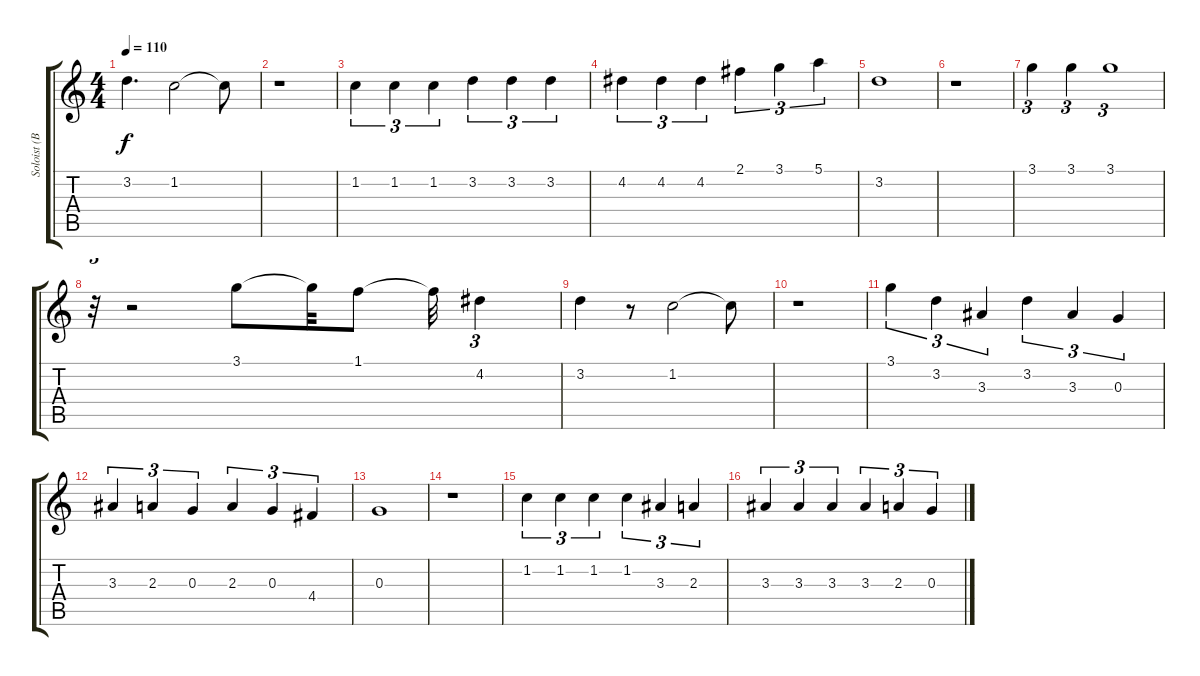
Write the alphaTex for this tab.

\track ("Soloist (BB) (none)" "Soloist (B") {instrument electricguitarjazz}
\staff {score tabs}
\tuning (E4 B3 G3 D3 A2 E2) {hide}
\ts (4 4)
\tempo 110
\clef g2
\ks c
3.2.4{d dy f} 1.2.2 1.2{t}.8 |
r.1 |
1.2.4{tu (3 2)} 1.2.4{tu (3 2)} 1.2.4{tu (3 2)} 3.2.4{tu (3 2)} 3.2.4{tu (3 2)} 3.2.4{tu (3 2)} |
4.2.4{tu (3 2)} 4.2.4{tu (3 2)} 4.2.4{tu (3 2)} 2.1.4{tu (3 2)} 3.1.4{tu (3 2)} 5.1.4{tu (3 2)} |
3.2.1 |
r.1 |
3.1.4{tu (3 2)} 3.1.4{tu (3 2)} 3.1.1{tu (3 2)} |
r.32{tu (3 2)} r.2 3.1.8 3.1{t}.32 1.1.8 1.1{t}.32 4.2.4{tu (3 2)} |
3.2.4 r.8 1.2.2 1.2{t}.8 |
r.1 |
3.1.4{tu (3 2)} 3.2.4{tu (3 2)} 3.3.4{tu (3 2)} 3.2.4{tu (3 2)} 3.3.4{tu (3 2)} 0.3.4{tu (3 2)} |
3.3.4{tu (3 2)} 2.3.4{tu (3 2)} 0.3.4{tu (3 2)} 2.3.4{tu (3 2)} 0.3.4{tu (3 2)} 4.4.4{tu (3 2)} |
0.3.1 |
r.1 |
1.2.4{tu (3 2)} 1.2.4{tu (3 2)} 1.2.4{tu (3 2)} 1.2.4{tu (3 2)} 3.3.4{tu (3 2)} 2.3.4{tu (3 2)} |
3.3.4{tu (3 2)} 3.3.4{tu (3 2)} 3.3.4{tu (3 2)} 3.3.4{tu (3 2)} 2.3.4{tu (3 2)} 0.3.4{tu (3 2)}
